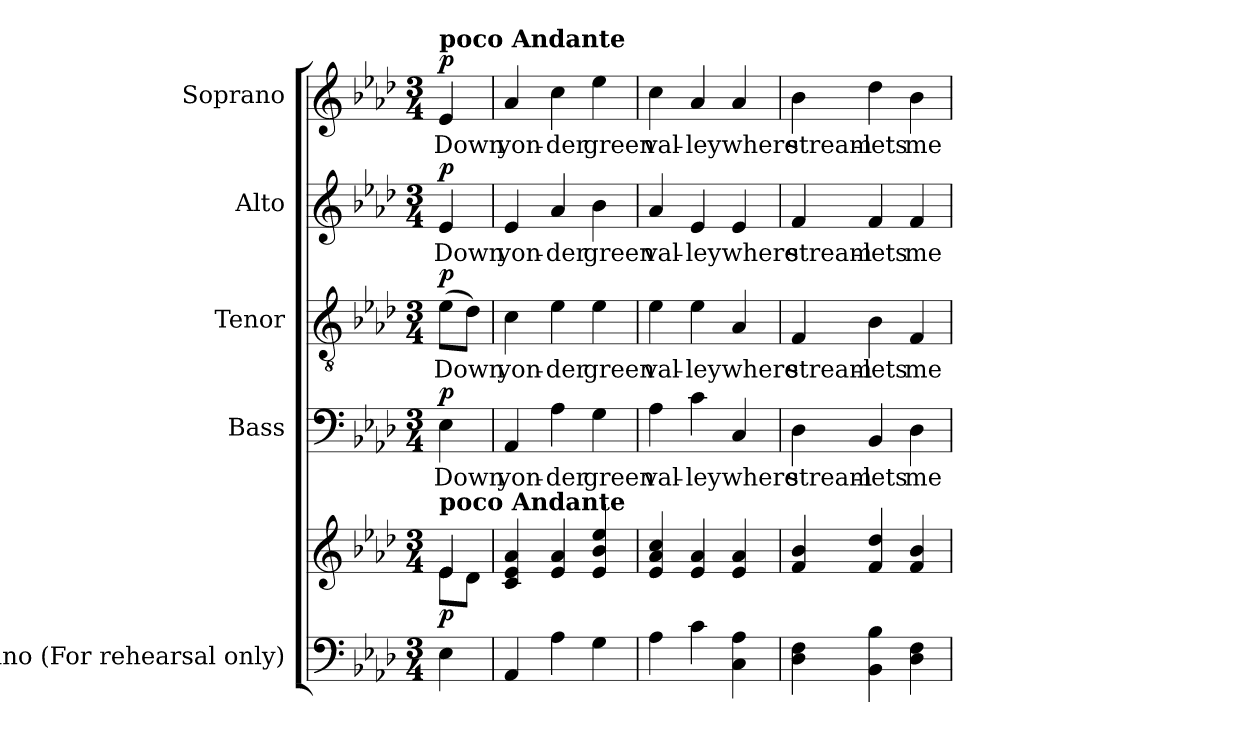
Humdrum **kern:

**kern	**kern	**dynam	**kern	**text	**dynam	**kern	**text	**dynam	**kern	**text	**dynam	**kern	**text	**dynam
*part5	*part5	*part5	*part4	*part4	*part4	*part3	*part3	*part3	*part2	*part2	*part2	*part1	*part1	*part1
*staff6	*staff5	*staff5/6	*staff4	*staff4	*staff4	*staff3	*staff3	*staff3	*staff2	*staff2	*staff2	*staff1	*staff1	*staff1
*I"Piano (For rehearsal only)	*	*	*I"Bass	*	*	*I"Tenor	*	*	*I"Alto	*	*	*I"Soprano	*	*
*I'Pno.	*	*	*I'B.	*	*	*I'T.	*	*	*I'A.	*	*	*I'S.	*	*
!!LO:PB:g=z
*clefF4	*clefG2	*	*clefF4	*	*	*clefGv2	*	*	*clefG2	*	*	*clefG2	*	*
*	*	*	*	*	*	*ITrd7c12	*	*	*	*	*	*	*	*
*k[b-e-a-d-]	*k[b-e-a-d-]	*	*k[b-e-a-d-]	*	*	*k[b-e-a-d-]	*	*	*k[b-e-a-d-]	*	*	*k[b-e-a-d-]	*	*
*A-:	*A-:	*	*A-:	*	*	*A-:	*	*	*A-:	*	*	*A-:	*	*
*M3/4	*M3/4	*	*M3/4	*	*	*M3/4	*	*	*M3/4	*	*	*M3/4	*	*
*MM80	*MM80	*	*MM80	*	*	*MM80	*	*	*MM80	*	*	*MM80	*	*
=1	=1	=1	=1	=1	=1	=1	=1	=1	=1	=1	=1	=1	=1	=1
*	*^	*	*	*	*	*	*	*	*	*	*	*	*	*
!	!	!	!	!	!LO:LY:b:color=#000000	!	!	!	!	!	!	!	!	!	!
!	!	!	!	!	!	!	!	!LO:LY:b:color=#000000	!	!	!	!	!	!	!
!	!	!	!	!	!	!	!	!	!	!	!LO:LY:b:color=#000000	!	!	!	!
!	!	!	!	!	!	!	!	!	!	!	!	!	!LO:TX:a:B:t=poco Andante	!	!
!	!LO:TX:a:B:t=poco Andante	!	!	!	!	!	!	!	!	!	!	!	!	!	!
!	!	!	!	!	!	!	!	!	!	!	!	!	!	!LO:LY:b:color=#000000	!
4E-i\	4e-i/	8e-i\L	p	4E-i\	Down	p	(8E-i\L	Down	p	4e-i/	Down	p	4e-i/	Down	p
.	.	8d-i\J	.	.	.	.	8D-i\J)	.	.	.	.	.	.	.	.
*	*v	*v	*	*	*	*	*	*	*	*	*	*	*	*	*
=2	=2	=2	=2	=2	=2	=2	=2	=2	=2	=2	=2	=2	=2	=2
*	*^	*	*	*	*	*	*	*	*	*	*	*	*	*
!	!	!	!	!	!LO:LY:b:color=#000000	!	!	!	!	!	!	!	!	!	!
*	*v	*v	*	*	*	*	*	*	*	*	*	*	*	*	*
*	*^	*	*	*	*	*	*	*	*	*	*	*	*	*
!	!	!	!	!	!	!	!	!LO:LY:b:color=#000000	!	!	!	!	!	!	!
*	*v	*v	*	*	*	*	*	*	*	*	*	*	*	*	*
*	*^	*	*	*	*	*	*	*	*	*	*	*	*	*
!	!	!	!	!	!	!	!	!	!	!	!LO:LY:b:color=#000000	!	!	!	!
*	*v	*v	*	*	*	*	*	*	*	*	*	*	*	*	*
*	*^	*	*	*	*	*	*	*	*	*	*	*	*	*
!	!	!	!	!	!	!	!	!	!	!	!	!	!	!LO:LY:b:color=#000000	!
*	*v	*v	*	*	*	*	*	*	*	*	*	*	*	*	*
4AA-i/	4ci/ 4e-i 4a-i	.	4AA-i/	yon-	.	4Ci\	yon-	.	4e-i/	yon-	.	4a-i/	yon-	.
!	!	!	!	!LO:LY:b:color=#000000	!	!	!	!	!	!	!	!	!	!
!	!	!	!	!	!	!	!LO:LY:b:color=#000000	!	!	!	!	!	!	!
!	!	!	!	!	!	!	!	!	!	!LO:LY:b:color=#000000	!	!	!	!
!	!	!	!	!	!	!	!	!	!	!	!	!	!LO:LY:b:color=#000000	!
4A-i\	4e-i/ 4a-i	.	4A-i\	-der	.	4E-i\	-der	.	4a-i/	-der	.	4cci\	-der	.
!	!	!	!	!LO:LY:b:color=#000000	!	!	!	!	!	!	!	!	!	!
!	!	!	!	!	!	!	!LO:LY:b:color=#000000	!	!	!	!	!	!	!
!	!	!	!	!	!	!	!	!	!	!LO:LY:b:color=#000000	!	!	!	!
!	!	!	!	!	!	!	!	!	!	!	!	!	!LO:LY:b:color=#000000	!
4Gi\	4e-i/ 4b-i 4ee-i	.	4Gi\	green	.	4E-i\	green	.	4b-i\	green	.	4ee-i\	green	.
=3	=3	=3	=3	=3	=3	=3	=3	=3	=3	=3	=3	=3	=3	=3
!	!	!	!	!LO:LY:b:color=#000000	!	!	!	!	!	!	!	!	!	!
!	!	!	!	!	!	!	!LO:LY:b:color=#000000	!	!	!	!	!	!	!
!	!	!	!	!	!	!	!	!	!	!LO:LY:b:color=#000000	!	!	!	!
!	!	!	!	!	!	!	!	!	!	!	!	!	!LO:LY:b:color=#000000	!
4A-i\	4e-i/ 4a-i 4cci	.	4A-i\	val-	.	4E-i\	val-	.	4a-i/	val-	.	4cci\	val-	.
!	!	!	!	!LO:LY:b:color=#000000	!	!	!	!	!	!	!	!	!	!
!	!	!	!	!	!	!	!LO:LY:b:color=#000000	!	!	!	!	!	!	!
!	!	!	!	!	!	!	!	!	!	!LO:LY:b:color=#000000	!	!	!	!
!	!	!	!	!	!	!	!	!	!	!	!	!	!LO:LY:b:color=#000000	!
4ci\	4e-i/ 4a-i	.	4ci\	-ley	.	4E-i\	-ley	.	4e-i/	-ley	.	4a-i/	-ley	.
!	!	!	!	!LO:LY:b:color=#000000	!	!	!	!	!	!	!	!	!	!
!	!	!	!	!	!	!	!LO:LY:b:color=#000000	!	!	!	!	!	!	!
!	!	!	!	!	!	!	!	!	!	!LO:LY:b:color=#000000	!	!	!	!
!	!	!	!	!	!	!	!	!	!	!	!	!	!LO:LY:b:color=#000000	!
4Ci\ 4A-i	4e-i/ 4a-i	.	4Ci/	where	.	4AA-i/	where	.	4e-i/	where	.	4a-i/	where	.
=4	=4	=4	=4	=4	=4	=4	=4	=4	=4	=4	=4	=4	=4	=4
!	!	!	!	!LO:LY:b:color=#000000	!	!	!	!	!	!	!	!	!	!
!	!	!	!	!	!	!	!LO:LY:b:color=#000000	!	!	!	!	!	!	!
!	!	!	!	!	!	!	!	!	!	!LO:LY:b:color=#000000	!	!	!	!
!	!	!	!	!	!	!	!	!	!	!	!	!	!LO:LY:b:color=#000000	!
4D-i\ 4Fi	4fi/ 4b-i	.	4D-i\	stream-	.	4FFi/	stream-	.	4fi/	stream-	.	4b-i\	stream-	.
!	!	!	!	!LO:LY:b:color=#000000	!	!	!	!	!	!	!	!	!	!
!	!	!	!	!	!	!	!LO:LY:b:color=#000000	!	!	!	!	!	!	!
!	!	!	!	!	!	!	!	!	!	!LO:LY:b:color=#000000	!	!	!	!
!	!	!	!	!	!	!	!	!	!	!	!	!	!LO:LY:b:color=#000000	!
4BB-i\ 4B-i	4fi/ 4dd-i	.	4BB-i/	-lets	.	4BB-i\	-lets	.	4fi/	-lets	.	4dd-i\	-lets	.
!	!	!	!	!LO:LY:b:color=#000000	!	!	!	!	!	!	!	!	!	!
!	!	!	!	!	!	!	!LO:LY:b:color=#000000	!	!	!	!	!	!	!
!	!	!	!	!	!	!	!	!	!	!LO:LY:b:color=#000000	!	!	!	!
!	!	!	!	!	!	!	!	!	!	!	!	!	!LO:LY:b:color=#000000	!
4D-i\ 4Fi	4fi/ 4b-i	.	4D-i\	me-	.	4FFi/	me-	.	4fi/	me-	.	4b-i\	me-	.
=	=	=	=	=	=	=	=	=	=	=	=	=	=	=
*-	*-	*-	*-	*-	*-	*-	*-	*-	*-	*-	*-	*-	*-	*-
